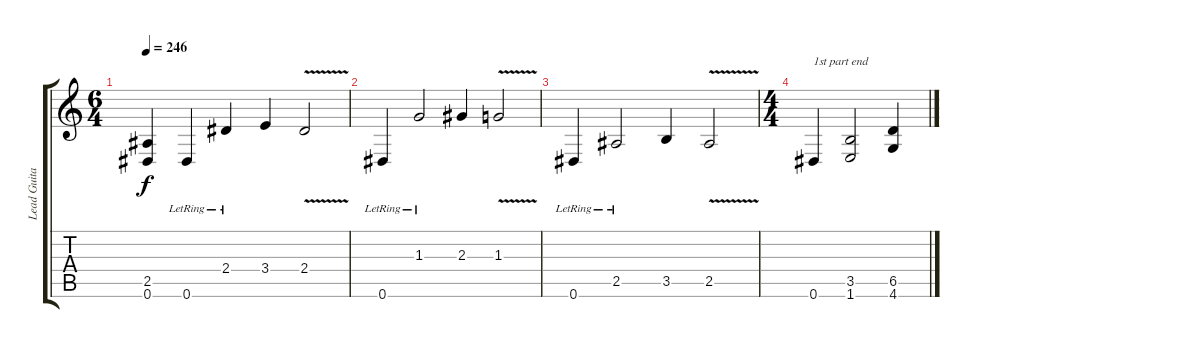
\track ("Lead Guitar" "Lead Guita") {instrument distortionguitar}
\staff {score tabs}
\tuning (Eb4 Bb3 Gb3 Db3 Ab2 Eb2) {hide}
\ts (6 4)
\tempo 246
\clef g2
\ks c
(2.5 0.6).4{dy f} 0.6{lr}.4 2.4{lr}.4 3.4.4 2.4{v}.2 |
0.6{lr}.4 1.3{lr}.2 2.3.4 1.3{v}.2 |
0.6{lr}.4 2.5{lr}.2 3.5.4 2.5{v}.2 |
\ts (4 4)
0.6.4{txt "1st part end"} (3.5 1.6).2 (6.5 4.6).4
